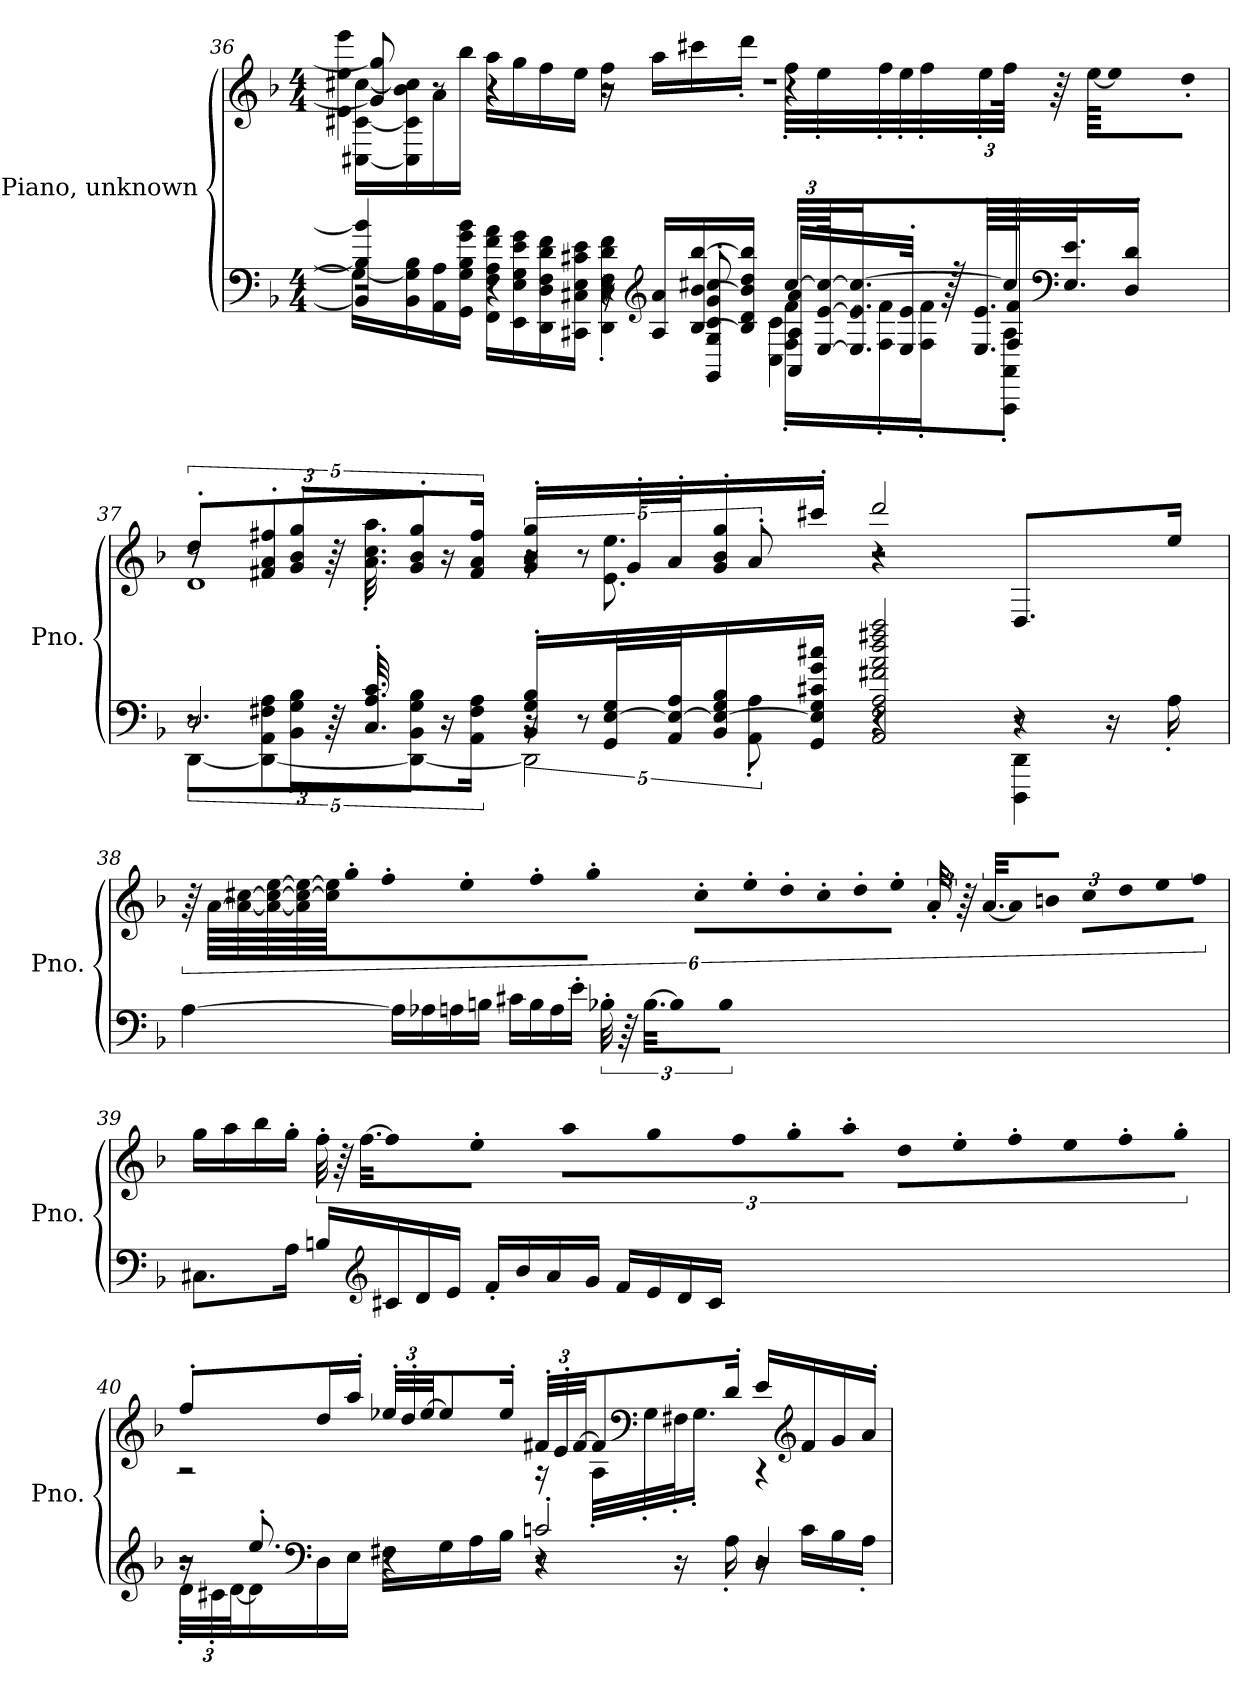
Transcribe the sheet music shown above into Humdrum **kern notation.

**kern	**kern
*part1	*part1
*staff2	*staff1
*I"Piano, unknown	*
*I'Pno.	*
!!LO:LB:g=z
*clefF4	*clefG2
*k[b-]	*k[b-]
*M4/4	*M4/4
=36	=36
*^	*^
*	*^	*	*^
*	*	*^	*	*	*^
4BB-/] 4B-/] 4b-/]	16G\LL_	2r	2r	1r	[16C#X\ [16c#X\ [16cc#X\LL	8g/] 8gg/]	4e\ 4ee\ 4eee\
.	16BB-\ 16G\] 16B-\	.	.	.	16C#\] 16c#\] 16b-\ 16cc#\]	.	.
.	16AA\ 16A\	.	.	.	16a\	8r	.
.	16GG\ 16G\ 16B-\ 16g\ 16b-\JJ	.	.	.	16bb-\JJ	.	.
4r	16FF\ 16F\ 16A\ 16f\ 16a\LL	.	.	.	16aa\LL	4r	4r
.	16EE\ 16E\ 16G\ 16e\ 16g\	.	.	.	16gg\	.	.
.	16DD\ 16D\ 16F\ 16d\ 16f\	.	.	.	16ff\	.	.
.	16CC#X\ 16C#X\ 16E\ 16c#X\ 16e\JJ	.	.	.	16ee\JJ	.	.
16r	4DD\' 4D\' 4F\' 4d\' 4f\'	8r	4r	.	16r	2r	4ff\
*clefG2	*	*	*	*	*	*	*
16A/ 16a/LL	.	.	.	.	16aa\LL	.	.
[16B-/ [16b-/ [16bb-/	.	8GG/' 8G/' 8c#/' 8g/' 8cc#X/'	.	.	16ccc#X\	.	.
16B-/] 16d/ 16b-/] 16dd/ 16bb-/]JJ	.	.	.	.	16ddd'\JJ	.	.
*Xbrackettup	*	*	*	*	*Xbrackettup	*	*
[48cc#/LLL	24F\' 24f\'LL	16AA/ 16A/ 16a/LL	4C#\ 4c#\	.	48ff'\LLL	.	4r
[96E/ [96e/ 96cc#/_JK	.	.	.	.	48ee'\	.	.
16.E/] 16.e/] 16.cc#/_J	.	.	.	.	.	.	.
.	24F\' 24f\'	.	.	.	48ff'\	.	.
.	.	32E/' 32e/'JJk	.	.	48ee'\	.	.
.	24F\' 24f\'J	.	.	.	48ff'\	.	.
.	.	128r	.	.	.	.	.
.	.	64.E/' 64.e/'LLLL	.	.	.	.	.
.	.	.	.	.	48ee'\	.	.
*	*	*	*	*	*brackettup	*	*
8cc#/J]	8AAA\' 8AA\' 8A\'J	64F/' 64f/'J	.	.	96ff\JJJk	.	.
.	.	.	.	.	96r	.	.
*clefF4	*	*	*	*	*	*	*
.	.	32.E/ 32.e/J	.	.	.	.	.
.	.	.	.	.	[96ee\KLLL	.	.
.	.	.	.	.	32ee\J]	.	.
.	.	16D/' 16d/'JJ	.	.	16dd'\JJ	.	.
!!LO:PB:g=z	!!	!!	!!
=37	=37	=37	=37	=37	=37	=37	=37
*	*brackettup	*	*Xbrackettup	*	*	*Xbrackettup	*
8r	10r	2.D/	[12DD\L	10r	8r	12dd'/L	1d
.	.	.	12DD\_ 12AA\ 12F#X\ 12A\	.	.	12f#X/' 12a/' 12ff#X/'	.
.	10BB-\' 10G\' 10B-\'L	.	.	10g/' 10b-/' 10gg/'L	.	.	.
64r	.	.	.	.	64r	.	.
32.C/' 32.A/' 32.c/'	.	.	.	.	32.a\' 32.cc\' 32.aa\'	.	.
.	.	.	12DD\_ 12BB-\ 12G\ 12B-\J	.	.	12g/' 12b-/' 12gg/'J	.
16r	.	.	.	.	16r	.	.
.	20AA\ 20F#\ 20A\Jk	.	.	20f#/ 20a/ 20ff#/Jk	.	.	.
16BB-/' 16G/' 16B-/'LL	20r	.	2DD\]	20r	16r	16g/' 16b-/' 16gg/'LL	.
.	10r	.	.	10r	.	.	.
32GG/ [32E/ 32G/L	.	.	.	.	8.e\ 8.ee\	32g'/L	.
32AA/ 32E/_ 32A/J	.	.	.	.	.	32a'/J	.
16BB-/ 16E/_ 16G/ 16B-/	.	.	.	.	.	16g/' 16b-/' 16gg/'	.
.	10AA\' 10A\'	.	.	10a'/	.	.	.
16GG/ 16E/] 16G/ 16c#X/ 16g/ 16cc#X/JJ	.	.	.	.	.	16ccc#X'/JJ	.
2AA/ 2F#/ 2A/ 2f#X/ 2a/ 2dd/ 2ff#X/ 2aa/	4r	.	.	2ddd/	2r	4r	.
.	8r	4r	4DDD\ 4DD\	.	.	8.D/L	.
.	16r	.	.	.	.	.	.
.	16A'\	.	.	.	.	16ee/Jk	.
*v	*v	*v	*v	*	*	*	*
*	*v	*v	*v	*v
!!LO:LB:g=z
=38	=38
*	*brackettup
[4A\	96r
.	[96a\LLLL
.	96a\_ [96cc#X\
.	96a\_ 96cc#\_ [96ee\
.	96a\] 96cc#\_ 96ee\_
.	96cc#\] 96ee\]J
.	32gg'\
.	32ff'\
.	32ee'\
.	32ff'\J
.	16gg'\JJ
16A\LL]	16cc#'\LL
16A-X\	32ee'\L
.	32dd'\
16An\	32cc#'\
.	32dd'\J
16Bn\JJ	16ee'\JJ
16c#X\LL	48a'/
.	96r
.	[48.a/KKL
16B\	8a/]
16A\	.
16e'\JJ	16bn/Jk
*brackettup	*
48B-X'\	16cc#\LL
96r	.
[48.B-\KKL	.
8B-\]	16dd\
.	16ee\
16B-\Jk	16ff\JJ
!!LO:LB:g=z
=39	=39
8.C#X\L	16gg\LL
.	16aa\
.	16bb-\
16A\Jk	16gg'\JJ
16Bn/LL	48ff'\
.	96r
.	[48.ff\KKL
*clefG2	*
16c#X/	8ff\]
16d/	.
16e/JJ	16ee'\Jk
16f'/LL	16aa\LL
16b-/	16gg\
16a/	16ff\
16g/JJ	32gg'\L
.	32aa'\JJJ
16f/LL	16dd\LL
16e/	32ee'\L
.	32ff'\J
16d/	16ee\
16c#/JJ	32ff'\L
.	32gg'\JJJ
!!LO:LB:g=z
=40	=40
*^	*
*	*Xbrackettup	*
*	*^	*^
16r	48d'\LLL	2r	8ff'/L	2r
.	48c#X'\	.	.	.
.	[48d\J	.	.	.
8.ee'/	16d\]	.	.	.
*clefF4	*	*	*	*
.	16D\	.	16dd/L	.
.	16E\JJ	.	16aa'/JJ	.
*	*	*	*Xbrackettup	*
4r	16F#X\LL	.	48ee-X'/LLL	.
.	.	.	48dd'/	.
.	.	.	[48ee-/JJ	.
.	16G\	.	8ee-/]	.
.	16A\	.	.	.
.	16B-\JJ	.	16ee-'/Jk	.
2cn'/	8r	4r	48f#X'/LLL	16r
.	.	.	48e'/	.
.	.	.	[48f#/JJ	.
.	.	.	8f#/]	32A'\LLL
*	*	*	*clefF4	*
.	.	.	.	32G'\
.	16r	.	.	32F#X'\J
.	.	.	.	16.G'\JJ
.	16A'\	.	16d'/Jk	.
.	16r	4D/	16e/LL	4r
*	*	*	*clefG2	*
.	16c\LL	.	16f#/	.
.	16B-\	.	16g/	.
.	16A'\JJ	.	16a'/JJ	.
*v	*v	*v	*	*
*	*v	*v
=	=
*-	*-
